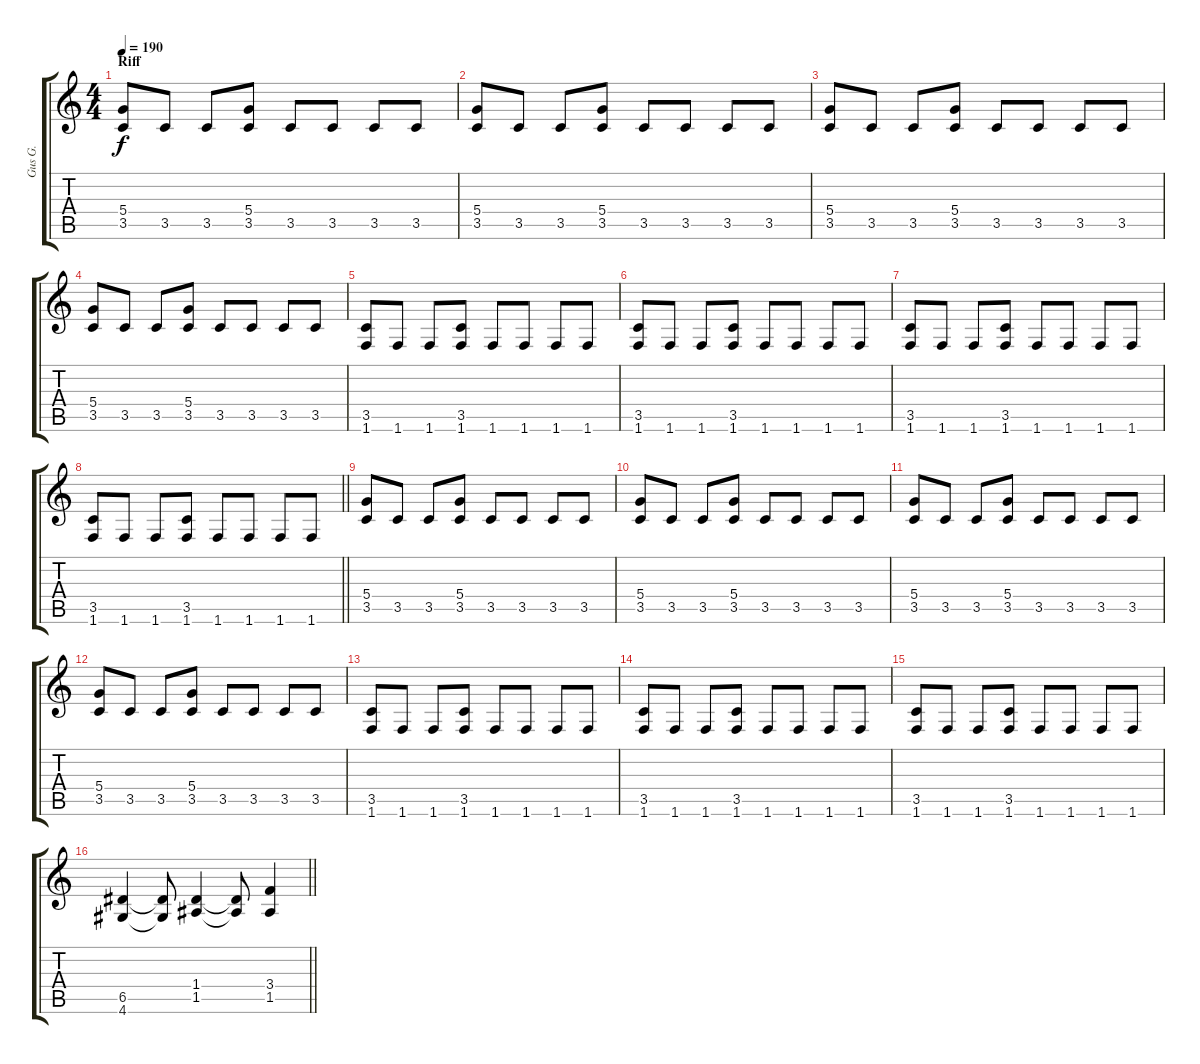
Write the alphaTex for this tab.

\track ("Gus G." "Gus G.") {instrument distortionguitar}
\staff {score tabs}
\tuning (E4 B3 G3 D3 A2 E2) {hide}
\ts (4 4)
\section ("" "Riff")
\tempo 190
\clef g2
\ks c
(5.4 3.5).8{dy f} 3.5.8 3.5.8 (5.4 3.5).8 3.5.8 3.5.8 3.5.8 3.5.8 |
(5.4 3.5).8 3.5.8 3.5.8 (5.4 3.5).8 3.5.8 3.5.8 3.5.8 3.5.8 |
(5.4 3.5).8 3.5.8 3.5.8 (5.4 3.5).8 3.5.8 3.5.8 3.5.8 3.5.8 |
(5.4 3.5).8 3.5.8 3.5.8 (5.4 3.5).8 3.5.8 3.5.8 3.5.8 3.5.8 |
(3.5 1.6).8 1.6.8 1.6.8 (3.5 1.6).8 1.6.8 1.6.8 1.6.8 1.6.8 |
(3.5 1.6).8 1.6.8 1.6.8 (3.5 1.6).8 1.6.8 1.6.8 1.6.8 1.6.8 |
(3.5 1.6).8 1.6.8 1.6.8 (3.5 1.6).8 1.6.8 1.6.8 1.6.8 1.6.8 |
\barLineRight lightlight
(3.5 1.6).8 1.6.8 1.6.8 (3.5 1.6).8 1.6.8 1.6.8 1.6.8 1.6.8 |
(5.4 3.5).8 3.5.8 3.5.8 (5.4 3.5).8 3.5.8 3.5.8 3.5.8 3.5.8 |
(5.4 3.5).8 3.5.8 3.5.8 (5.4 3.5).8 3.5.8 3.5.8 3.5.8 3.5.8 |
(5.4 3.5).8 3.5.8 3.5.8 (5.4 3.5).8 3.5.8 3.5.8 3.5.8 3.5.8 |
(5.4 3.5).8 3.5.8 3.5.8 (5.4 3.5).8 3.5.8 3.5.8 3.5.8 3.5.8 |
(3.5 1.6).8 1.6.8 1.6.8 (3.5 1.6).8 1.6.8 1.6.8 1.6.8 1.6.8 |
(3.5 1.6).8 1.6.8 1.6.8 (3.5 1.6).8 1.6.8 1.6.8 1.6.8 1.6.8 |
(3.5 1.6).8 1.6.8 1.6.8 (3.5 1.6).8 1.6.8 1.6.8 1.6.8 1.6.8 |
\barLineRight lightlight
(6.5 4.6).4 (6.5{t} 4.6{t}).8 (1.4 1.5).4 (1.4{t} 1.5{t}).8 (3.4 1.5).4
